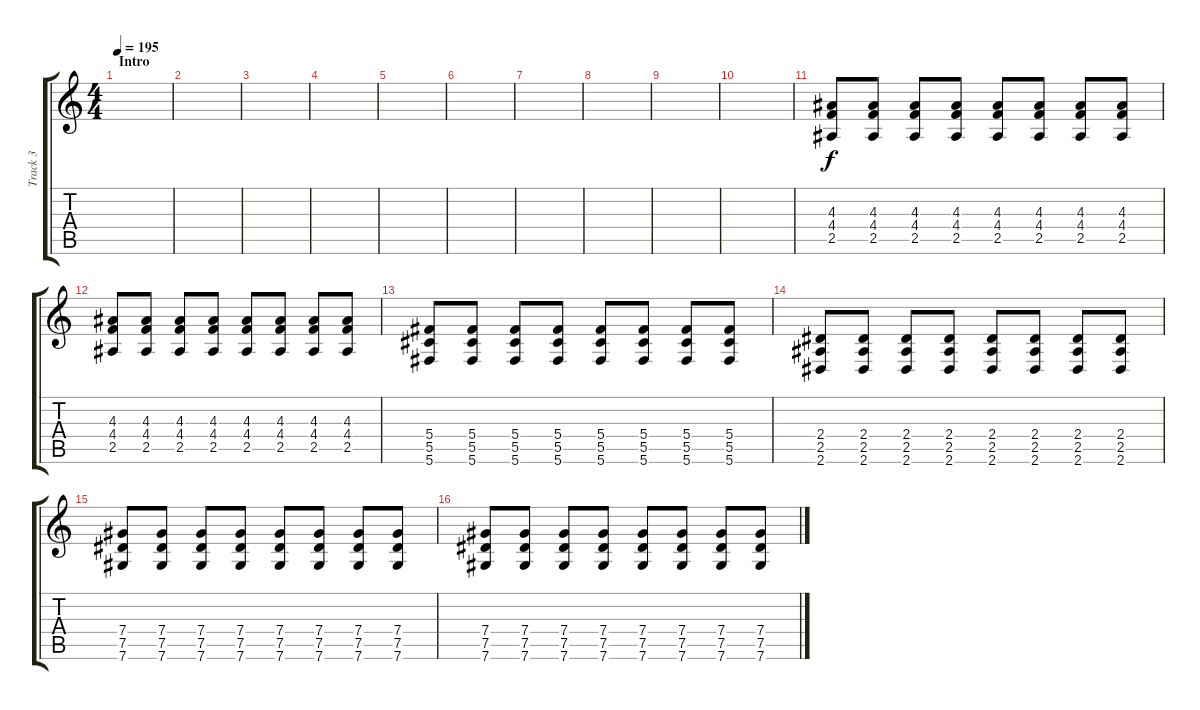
\track ("Track 3" "Track 3") {instrument distortionguitar}
\staff {score tabs}
\tuning (Eb4 Bb3 Gb3 Db3 Ab2 Db2) {hide}
\ts (4 4)
\section ("" "Intro")
\tempo 195
\clef g2
\ks c
|
|
|
|
|
|
|
|
|
|
(4.3 4.4 2.5).8 (4.3 4.4 2.5).8 (4.3 4.4 2.5).8 (4.3 4.4 2.5).8 (4.3 4.4 2.5).8 (4.3 4.4 2.5).8 (4.3 4.4 2.5).8{beam merge} (4.3 4.4 2.5).8 |
(4.3 4.4 2.5).8 (4.3 4.4 2.5).8 (4.3 4.4 2.5).8 (4.3 4.4 2.5).8 (4.3 4.4 2.5).8 (4.3 4.4 2.5).8 (4.3 4.4 2.5).8{beam merge} (4.3 4.4 2.5).8 |
(5.4 5.5 5.6).8 (5.4 5.5 5.6).8 (5.4 5.5 5.6).8 (5.4 5.5 5.6).8 (5.4 5.5 5.6).8 (5.4 5.5 5.6).8 (5.4 5.5 5.6).8{beam merge} (5.4 5.5 5.6).8 |
(2.4 2.5 2.6).8 (2.4 2.5 2.6).8 (2.4 2.5 2.6).8 (2.4 2.5 2.6).8 (2.4 2.5 2.6).8 (2.4 2.5 2.6).8 (2.4 2.5 2.6).8{beam merge} (2.4 2.5 2.6).8 |
(7.4 7.5 7.6).8 (7.4 7.5 7.6).8 (7.4 7.5 7.6).8 (7.4 7.5 7.6).8 (7.4 7.5 7.6).8 (7.4 7.5 7.6).8 (7.4 7.5 7.6).8{beam merge} (7.4 7.5 7.6).8 |
(7.4 7.5 7.6).8 (7.4 7.5 7.6).8 (7.4 7.5 7.6).8 (7.4 7.5 7.6).8 (7.4 7.5 7.6).8 (7.4 7.5 7.6).8 (7.4 7.5 7.6).8{beam merge} (7.4 7.5 7.6).8
